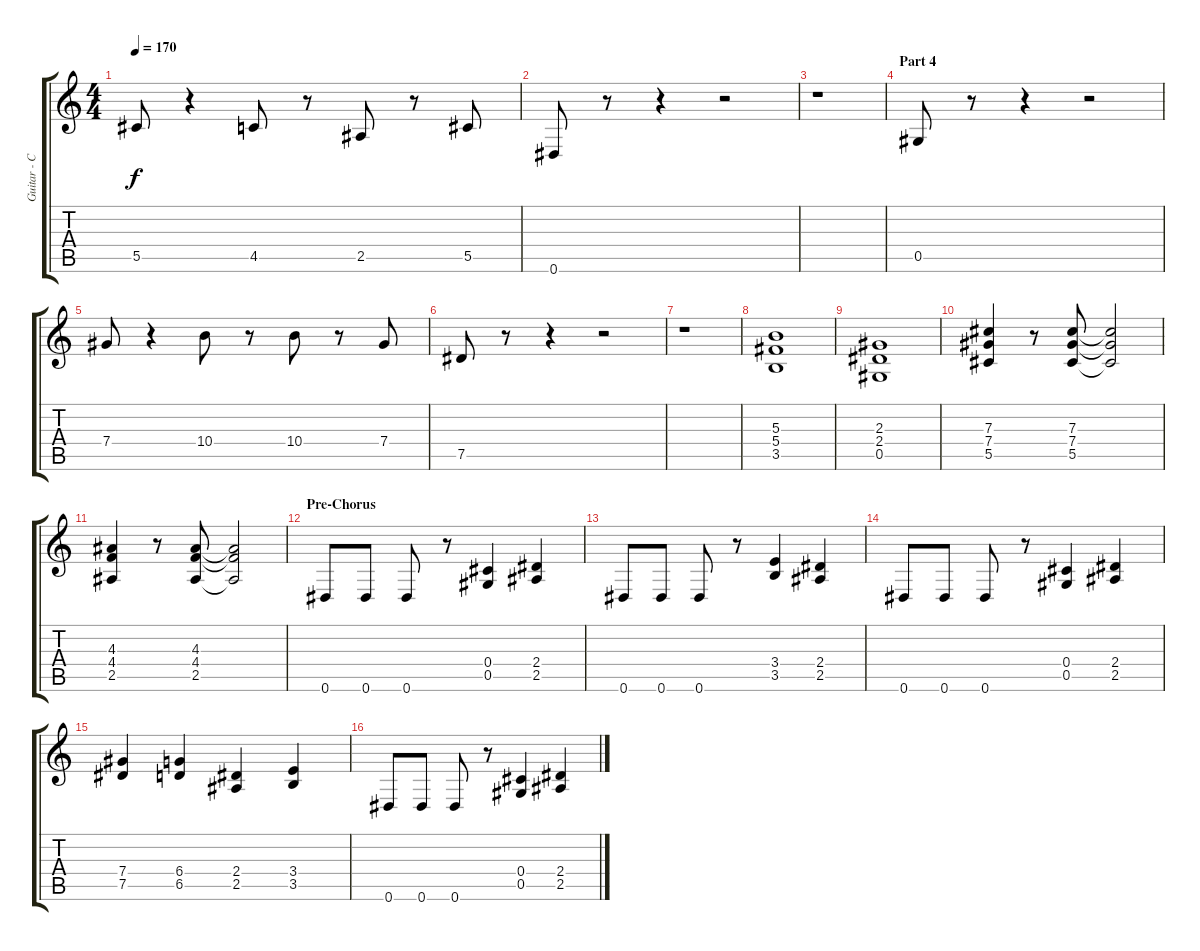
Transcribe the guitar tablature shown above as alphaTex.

\track ("Guitar - Cederic Dupont" "Guitar - C") {instrument overdrivenguitar}
\staff {score tabs}
\tuning (Eb4 Bb3 Gb3 Db3 Ab2 Eb2) {hide}
\ts (4 4)
\tempo 170
\clef g2
\ks c
5.5.8{dy f} r.4 4.5.8 r.8 2.5.8 r.8 5.5.8 |
0.6.8 r.8 r.4 r.2 |
r.1 |
\section ("" "Part 4")
0.5.8 r.8 r.4 r.2 |
7.4.8 r.4 10.4.8 r.8 10.4.8 r.8 7.4.8 |
7.5.8 r.8 r.4 r.2 |
r.1 |
(5.3 5.4 3.5).1 |
(2.3 2.4 0.5).1 |
(7.3 7.4 5.5).4 r.8 (7.3 7.4 5.5).8 (7.3{t} 7.4{t} 5.5{t}).2 |
(4.3 4.4 2.5).4 r.8 (4.3 4.4 2.5).8 (4.3{t} 4.4{t} 2.5{t}).2 |
\section ("" "Pre-Chorus")
0.6.8 0.6.8 0.6.8 r.8 (0.4 0.5).4 (2.4 2.5).4 |
0.6.8 0.6.8 0.6.8 r.8 (3.4 3.5).4 (2.4 2.5).4 |
0.6.8 0.6.8 0.6.8 r.8 (0.4 0.5).4 (2.4 2.5).4 |
(7.4 7.5).4 (6.4 6.5).4 (2.4 2.5).4 (3.4 3.5).4 |
0.6.8 0.6.8 0.6.8 r.8 (0.4 0.5).4 (2.4 2.5).4
